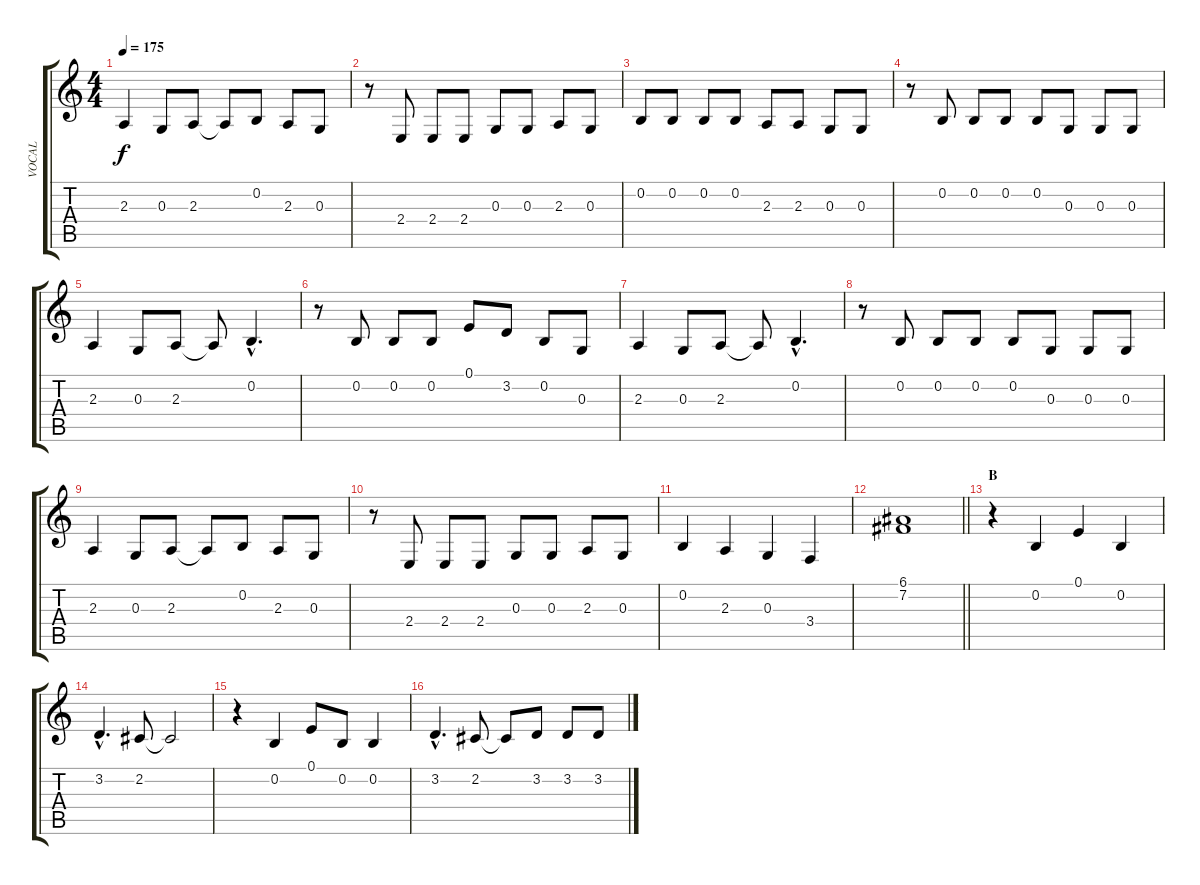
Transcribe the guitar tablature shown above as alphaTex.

\track ("VOCAL" "VOCAL") {instrument oboe}
\staff {score tabs}
\tuning (E4 B3 G3 D3 A2 E2) {hide}
\ts (4 4)
\tempo 175
\clef g2
\ks c
2.3.4{dy f} 0.3.8 2.3.8 2.3{t}.8 0.2.8 2.3.8 0.3.8 |
r.8 2.4.8 2.4.8 2.4.8 0.3.8 0.3.8 2.3.8 0.3.8 |
0.2.8 0.2.8 0.2.8 0.2.8 2.3.8 2.3.8 0.3.8 0.3.8 |
r.8 0.2.8 0.2.8 0.2.8 0.2.8 0.3.8 0.3.8 0.3.8 |
2.3.4 0.3.8 2.3.8 2.3{t}.8 0.2{hac}.4{d} |
r.8 0.2.8 0.2.8 0.2.8 0.1.8 3.2.8 0.2.8 0.3.8 |
2.3.4 0.3.8 2.3.8 2.3{t}.8 0.2{hac}.4{d} |
r.8 0.2.8 0.2.8 0.2.8 0.2.8 0.3.8 0.3.8 0.3.8 |
2.3.4 0.3.8 2.3.8 2.3{t}.8 0.2.8 2.3.8 0.3.8 |
r.8 2.4.8 2.4.8 2.4.8 0.3.8 0.3.8 2.3.8 0.3.8 |
0.2.4 2.3.4 0.3.4 3.4.4 |
\barLineRight lightlight
(6.1 7.2).1 |
\section ("" "B ")
r.4 0.2.4 0.1.4 0.2.4 |
3.2{hac}.4{d} 2.2.8 2.2{t}.2 |
r.4 0.2.4 0.1.8 0.2.8 0.2.4 |
3.2{hac}.4{d} 2.2.8 2.2{t}.8 3.2.8 3.2.8 3.2.8
